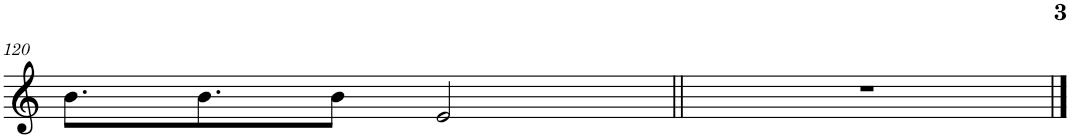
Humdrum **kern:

**kern
*part1
*staff1
*I"Bb Trumpet
*I'Bb Tpt.
!!LO:PB:g=z
*clefG2
*Trd1c2
*k[]
*M4/4
=120
8.b\L
8.b\
8b\J
2e/
=121||
1r
==
*-
